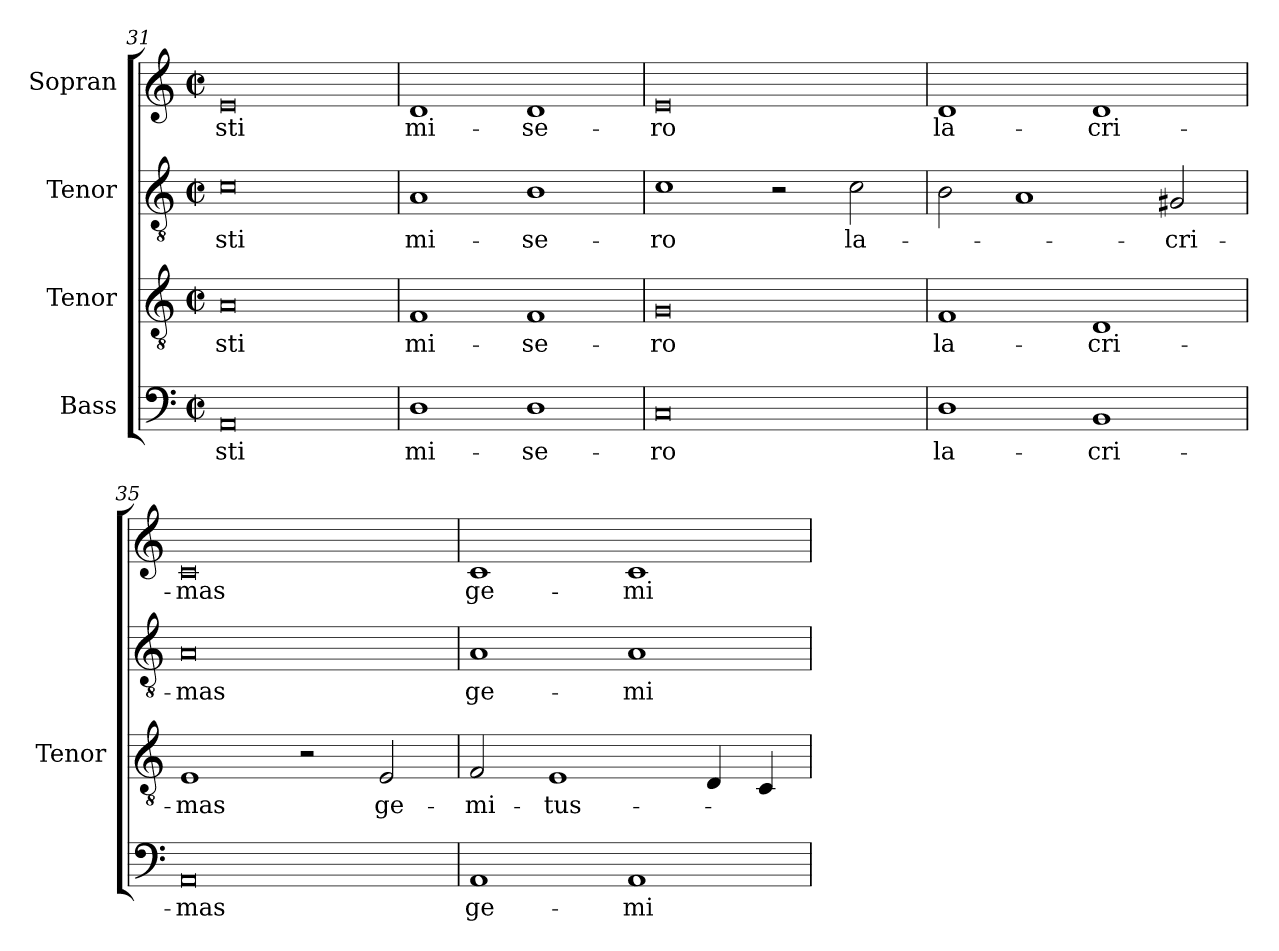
**kern	**text	**kern	**text	**kern	**text	**kern	**text
*part4	*part4	*part3	*part3	*part2	*part2	*part1	*part1
*staff4	*staff4	*staff3	*staff3	*staff2	*staff2	*staff1	*staff1
*I"Bass	*	*I"Tenor	*	*I"Tenor	*	*I"Sopran	*
*	*	*I'Tenor	*	*	*	*	*
*clefF4	*	*clefGv2	*	*clefGv2	*	*clefG2	*
*	*	*ITrd7c12	*	*ITrd7c12	*	*	*
*k[]	*	*k[]	*	*k[]	*	*k[]	*
*M2/2	*	*M2/2	*	*M2/2	*	*M2/2	*
*met(c|)	*	*met(c|)	*	*met(c|)	*	*met(c|)	*
=31	=31	=31	=31	=31	=31	=31	=31
!	!LO:LY:b:color=#000000	!	!	!	!	!	!
!	!	!	!LO:LY:b:color=#000000	!	!	!	!
!	!	!	!	!	!LO:LY:b:color=#000000	!	!
!	!	!	!	!	!	!	!LO:LY:b:color=#000000
0AAi	-sti	0AAi	-sti	0Ci	-sti	0ei	-sti
=32	=32	=32	=32	=32	=32	=32	=32
!	!LO:LY:b:color=#000000	!	!	!	!	!	!
!	!	!	!LO:LY:b:color=#000000	!	!	!	!
!	!	!	!	!	!LO:LY:b:color=#000000	!	!
!	!	!	!	!	!	!	!LO:LY:b:color=#000000
1Di	mi-	1FFi	mi-	1AAi	mi-	1di	mi-
!	!LO:LY:b:color=#000000	!	!	!	!	!	!
!	!	!	!LO:LY:b:color=#000000	!	!	!	!
!	!	!	!	!	!LO:LY:b:color=#000000	!	!
!	!	!	!	!	!	!	!LO:LY:b:color=#000000
1Di	-se-	1FFi	-se-	1BBi	-se-	1di	-se-
=33	=33	=33	=33	=33	=33	=33	=33
!	!LO:LY:b:color=#000000	!	!	!	!	!	!
!	!	!	!LO:LY:b:color=#000000	!	!	!	!
!	!	!	!	!	!LO:LY:b:color=#000000	!	!
!	!	!	!	!	!	!	!LO:LY:b:color=#000000
0Ci	-ro	0GGi	-ro	1Ci	-ro	0ei	-ro
.	.	.	.	2r	.	.	.
!	!	!	!	!	!LO:LY:b:color=#000000	!	!
.	.	.	.	2Ci\	la-	.	.
=34	=34	=34	=34	=34	=34	=34	=34
!	!LO:LY:b:color=#000000	!	!	!	!	!	!
!	!	!	!LO:LY:b:color=#000000	!	!	!	!
!	!	!	!	!	!	!	!LO:LY:b:color=#000000
1Di	la-	1FFi	la-	2BBi\	.	1di	la-
.	.	.	.	1AAi	.	.	.
!	!LO:LY:b:color=#000000	!	!	!	!	!	!
!	!	!	!LO:LY:b:color=#000000	!	!	!	!
!	!	!	!	!	!	!	!LO:LY:b:color=#000000
1BBi	-cri-	1DDi	-cri-	.	.	1di	-cri-
!	!	!	!	!	!LO:LY:b:color=#000000	!	!
.	.	.	.	2GG#Xi/	-cri-	.	.
=35	=35	=35	=35	=35	=35	=35	=35
!	!LO:LY:b:color=#000000	!	!	!	!	!	!
!	!	!	!LO:LY:b:color=#000000	!	!	!	!
!	!	!	!	!	!LO:LY:b:color=#000000	!	!
!	!	!	!	!	!	!	!LO:LY:b:color=#000000
0AAi	-mas	1EEi	-mas	0AAi	-mas	0ci	-mas
.	.	2r	.	.	.	.	.
!	!	!	!LO:LY:b:color=#000000	!	!	!	!
.	.	2EEi/	ge-	.	.	.	.
!!LO:PB:g=z
=36	=36	=36	=36	=36	=36	=36	=36
!	!LO:LY:b:color=#000000	!	!	!	!	!	!
!	!	!	!LO:LY:b:color=#000000	!	!	!	!
!	!	!	!	!	!LO:LY:b:color=#000000	!	!
!	!	!	!	!	!	!	!LO:LY:b:color=#000000
1AAi	ge-	2FFi/	-mi-	1AAi	ge-	1ci	ge-
!	!	!	!LO:LY:b:color=#000000	!	!	!	!
.	.	1EEi	-tus-	.	.	.	.
!	!LO:LY:b:color=#000000	!	!	!	!	!	!
!	!	!	!	!	!LO:LY:b:color=#000000	!	!
!	!	!	!	!	!	!	!LO:LY:b:color=#000000
1AAi	-mi-	.	.	1AAi	-mi-	1ci	-mi-
.	.	4DDi/	.	.	.	.	.
.	.	4CCi/	.	.	.	.	.
=	=	=	=	=	=	=	=
*-	*-	*-	*-	*-	*-	*-	*-
